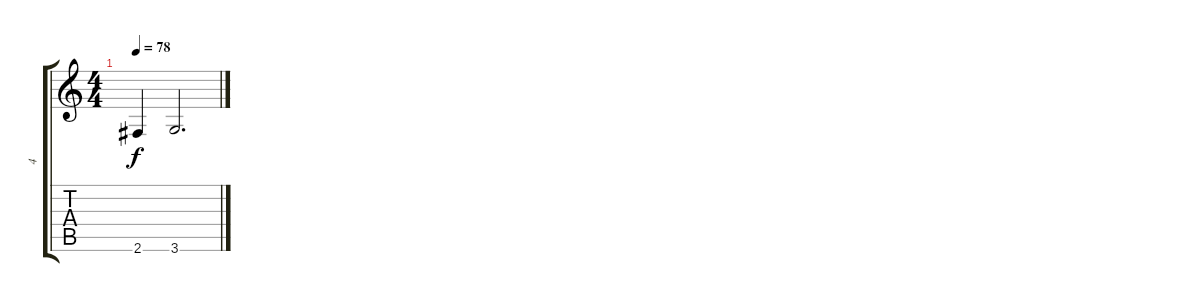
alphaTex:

\track ("4" "4") {instrument distortionguitar}
\staff {score tabs}
\tuning (E4 B3 G3 D3 A2 E2) {hide}
\ts (4 4)
\tempo 78
\clef g2
\ks c
2.6.4{dy f} 3.6.2{d}
